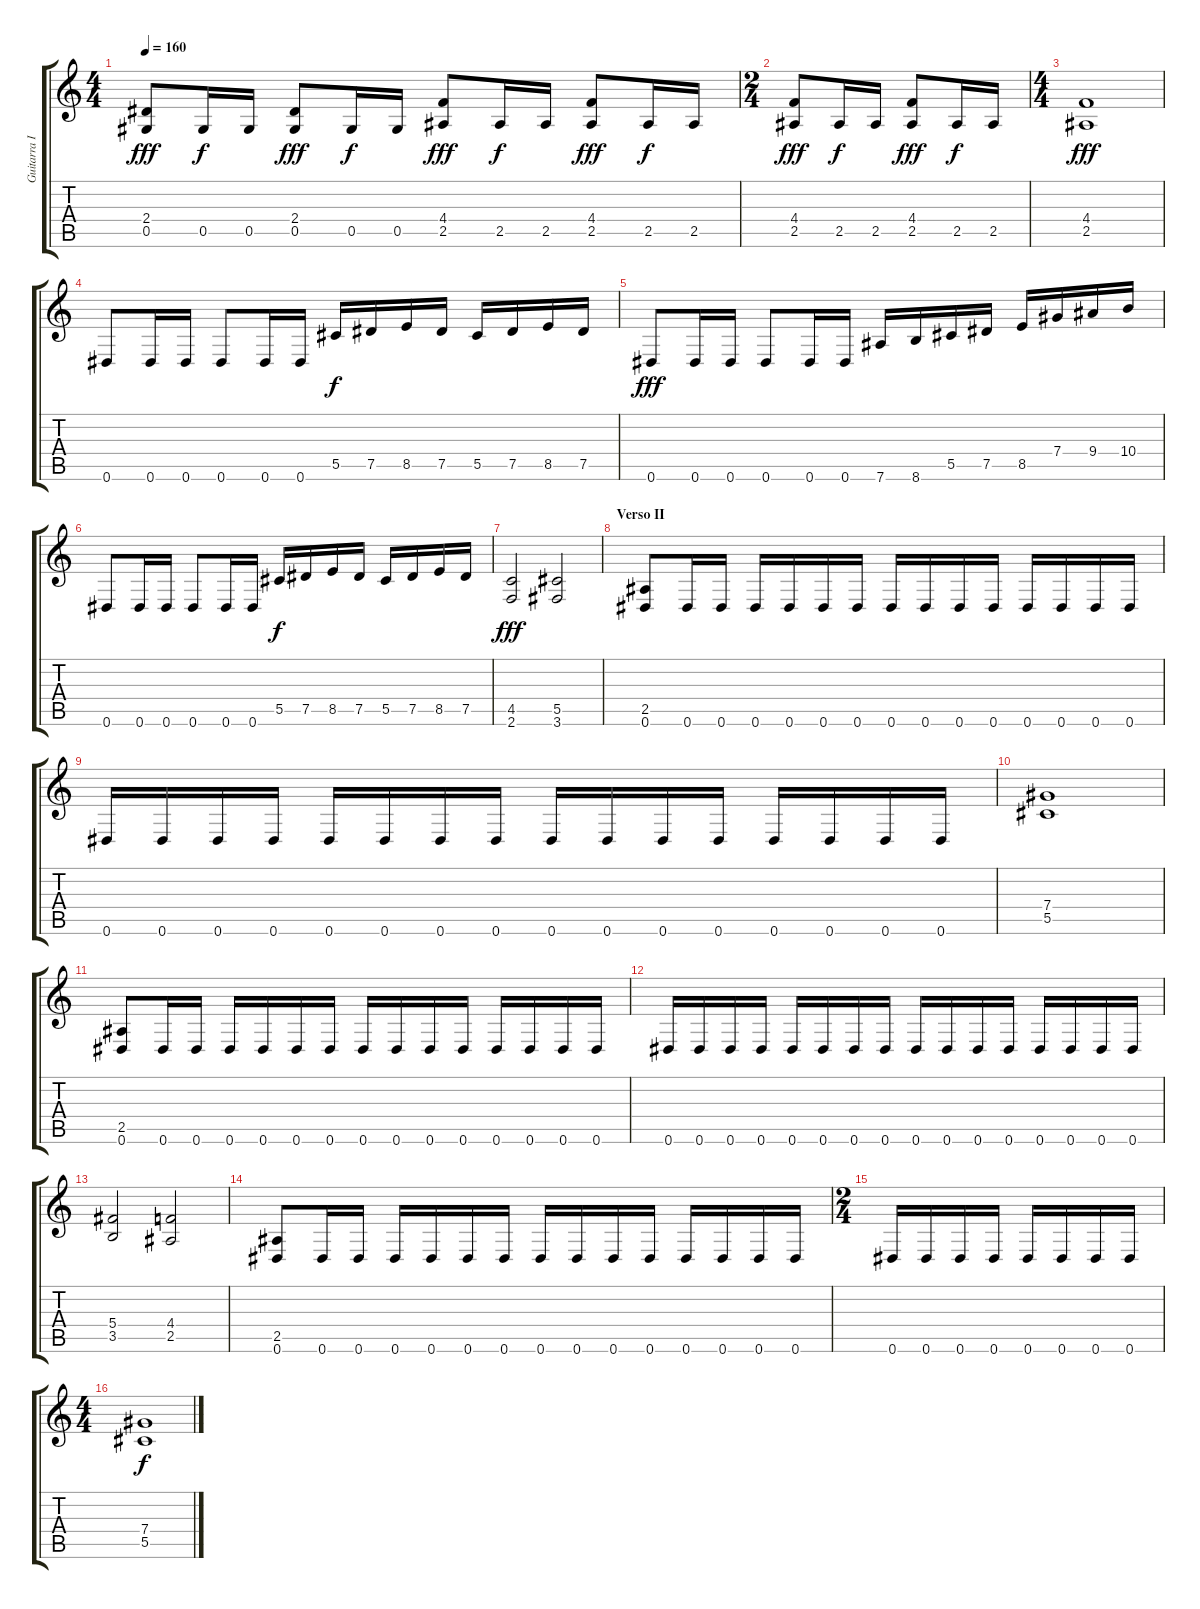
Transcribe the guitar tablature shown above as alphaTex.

\track ("Guitarra II" "Guitarra I") {instrument distortionguitar}
\staff {score tabs}
\tuning (Eb4 Bb3 Gb3 Db3 Ab2 Eb2) {hide}
\ts (4 4)
\tempo 160
\clef g2
\ks c
(2.4 0.5).8{dy fff} 0.5.16{dy f} 0.5.16 (2.4 0.5).8{dy fff} 0.5.16{dy f} 0.5.16 (4.4 2.5).8{dy fff} 2.5.16{dy f} 2.5.16 (4.4 2.5).8{dy fff} 2.5.16{dy f} 2.5.16 |
\ts (2 4)
(4.4 2.5).8{dy fff} 2.5.16{dy f} 2.5.16 (4.4 2.5).8{dy fff} 2.5.16{dy f} 2.5.16 |
\ts (4 4)
(4.4 2.5).1{dy fff} |
0.6.8 0.6.16 0.6.16 0.6.8 0.6.16 0.6.16 5.5.16{dy f} 7.5.16 8.5.16 7.5.16 5.5.16 7.5.16 8.5.16 7.5.16 |
0.6.8{dy fff} 0.6.16 0.6.16 0.6.8 0.6.16 0.6.16 7.6.16 8.6.16 5.5.16 7.5.16 8.5.16 7.4.16 9.4.16 10.4.16 |
0.6.8 0.6.16 0.6.16 0.6.8 0.6.16 0.6.16 5.5.16{dy f} 7.5.16 8.5.16 7.5.16 5.5.16 7.5.16 8.5.16 7.5.16 |
(4.5 2.6).2{dy fff} (5.5 3.6).2 |
\section ("" "Verso II")
(2.5 0.6).8 0.6.16 0.6.16 0.6.16 0.6.16 0.6.16 0.6.16 0.6.16 0.6.16 0.6.16 0.6.16 0.6.16 0.6.16 0.6.16 0.6.16 |
0.6.16 0.6.16 0.6.16 0.6.16 0.6.16 0.6.16 0.6.16 0.6.16 0.6.16 0.6.16 0.6.16 0.6.16 0.6.16 0.6.16 0.6.16 0.6.16 |
(7.4 5.5).1 |
(2.5 0.6).8 0.6.16 0.6.16 0.6.16 0.6.16 0.6.16 0.6.16 0.6.16 0.6.16 0.6.16 0.6.16 0.6.16 0.6.16 0.6.16 0.6.16 |
0.6.16 0.6.16 0.6.16 0.6.16 0.6.16 0.6.16 0.6.16 0.6.16 0.6.16 0.6.16 0.6.16 0.6.16 0.6.16 0.6.16 0.6.16 0.6.16 |
(5.4 3.5).2 (4.4 2.5).2 |
(2.5 0.6).8 0.6.16 0.6.16 0.6.16 0.6.16 0.6.16 0.6.16 0.6.16 0.6.16 0.6.16 0.6.16 0.6.16 0.6.16 0.6.16 0.6.16 |
\ts (2 4)
0.6.16 0.6.16 0.6.16 0.6.16 0.6.16 0.6.16 0.6.16 0.6.16 |
\ts (4 4)
(7.4 5.5).1{dy f}
